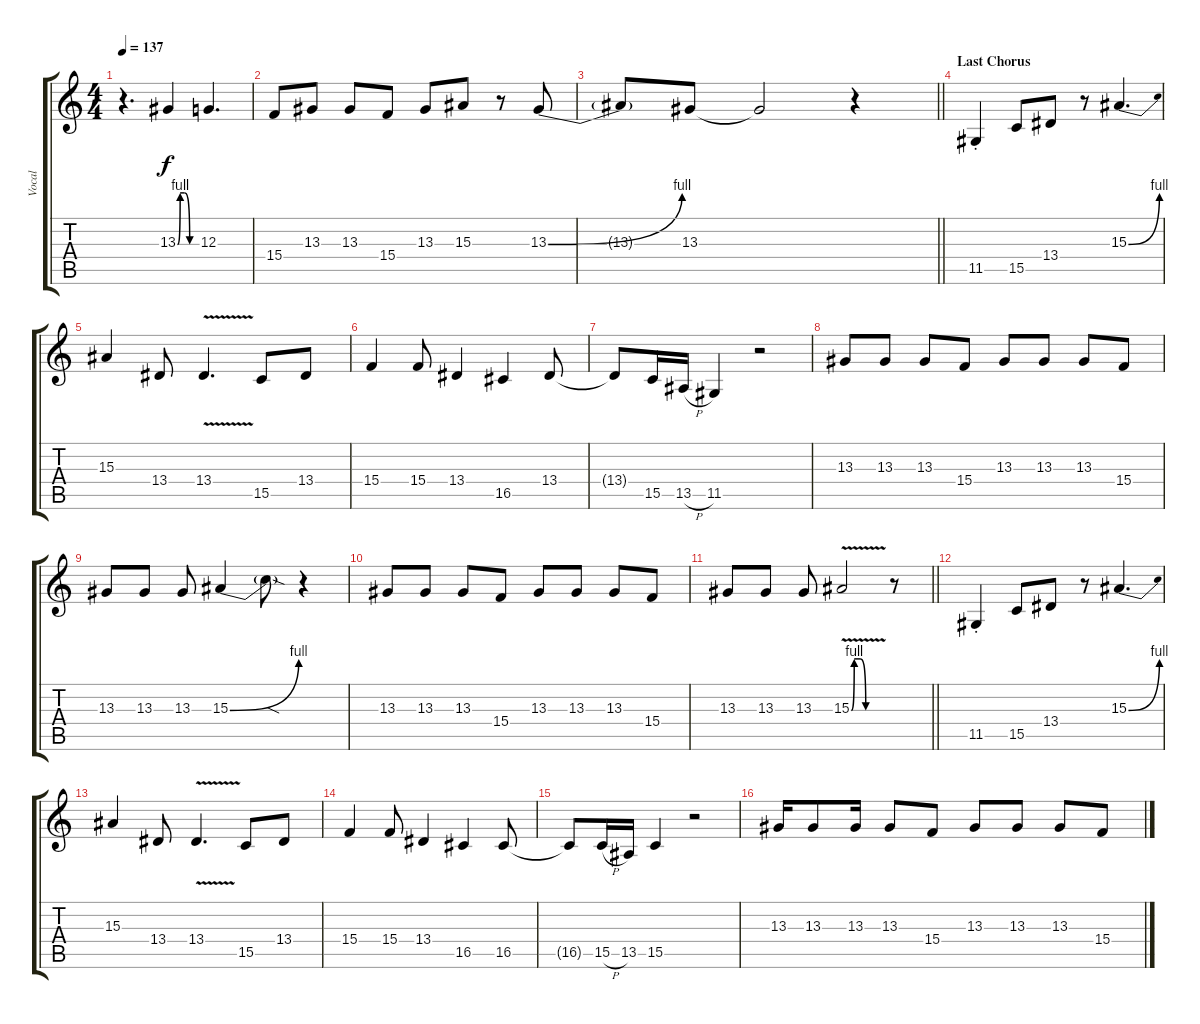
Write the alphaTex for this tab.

\track ("Vocal" "Vocal") {instrument brasssection}
\staff {score tabs}
\tuning (E4 B3 G3 D3 A2 E2) {hide}
\ts (4 4)
\tempo 137
\clef g2
\ks c
r.4{d dy f} 13.3{be (custom 0 0 8 4 21 4 38 0 60 0)}.4 12.3.4{d} |
15.4.8 13.3.8 13.3.8 15.4.8 13.3.8 15.3.8 r.8 13.3{be (bend 0 0 60 4)}.8 |
\barLineRight lightlight
13.3{t}.8 13.3.8 13.3{t}.2 r.4 |
\section ("" "Last Chorus")
11.5{st}.4 15.5.8 13.4.8 r.8 15.3{be (bend 0 0 60 4)}.4{d} |
15.3.4 13.4.8 13.4{v}.4{d} 15.5.8 13.4.8 |
15.4.4 15.4.8 13.4.4 16.5.4 13.4.8 |
13.4{t}.8 15.5.16 13.5{h}.16 11.5.4 r.2 |
13.3.8 13.3.8 13.3.8 15.4.8 13.3.8 13.3.8 13.3.8 15.4.8 |
13.3.8 13.3.8 13.3.8 15.3{be (bend 0 0 60 4)}.4 15.3{sod t}.8 r.4 |
13.3.8 13.3.8 13.3.8 15.4.8 13.3.8 13.3.8 13.3.8 15.4.8 |
\barLineRight lightlight
13.3.8 13.3.8 13.3.8 15.3{be (custom 0 0 5 4 15 4 25 0 60 0) v}.2 r.8 |
11.5{st}.4 15.5.8 13.4.8 r.8 15.3{be (bend 0 0 60 4)}.4{d} |
15.3.4 13.4.8 13.4{v}.4{d} 15.5.8 13.4.8 |
15.4.4 15.4.8 13.4.4 16.5.4 16.5.8 |
16.5{t}.8 15.5{h}.16 13.5.16 15.5.4 r.2 |
13.3.16 13.3.8 13.3.16 13.3.8 15.4.8 13.3.8 13.3.8 13.3.8 15.4.8
